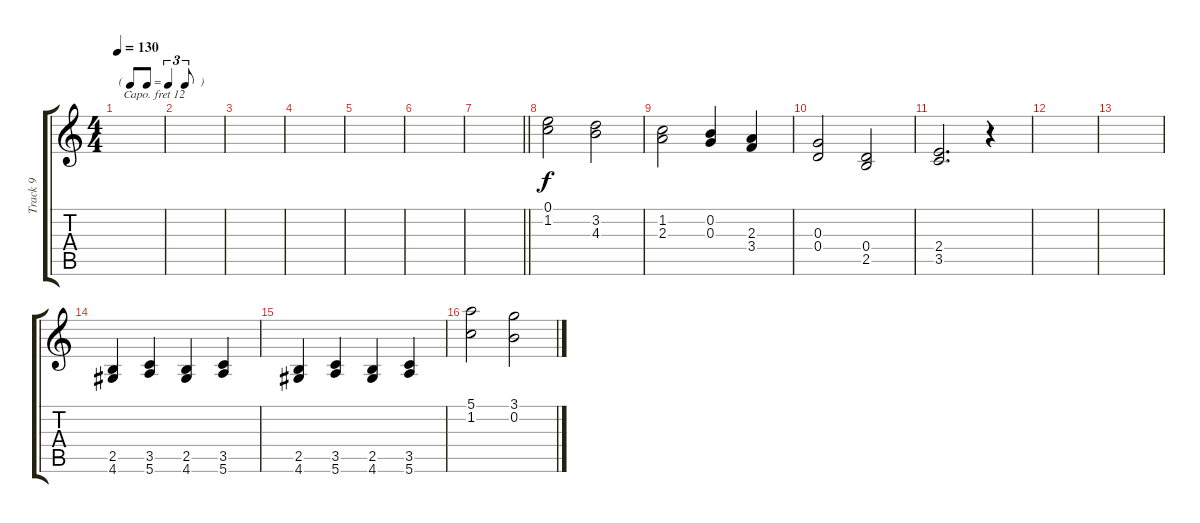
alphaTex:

\track ("Track 9" "Track 9") {instrument clarinet}
\staff {score tabs}
\capo 12
\tuning (E4 B3 G3 D3 A2 E2) {hide}
\ts (4 4)
\tf triplet8th
\tempo 130
\clef g2
\ks c
|
|
|
|
|
|
\barLineRight lightlight
|
(0.1 1.2).2 (3.2 4.3).2 |
(1.2 2.3).2 (0.2 0.3).4 (2.3 3.4).4 |
(0.3 0.4).2 (0.4 2.5).2 |
(2.4 3.5).2{d} r.4 |
|
|
(2.5 4.6).4 (3.5 5.6).4 (2.5 4.6).4 (3.5 5.6).4 |
(2.5 4.6).4 (3.5 5.6).4 (2.5 4.6).4 (3.5 5.6).4 |
(5.1 1.2).2 (3.1 0.2).2
